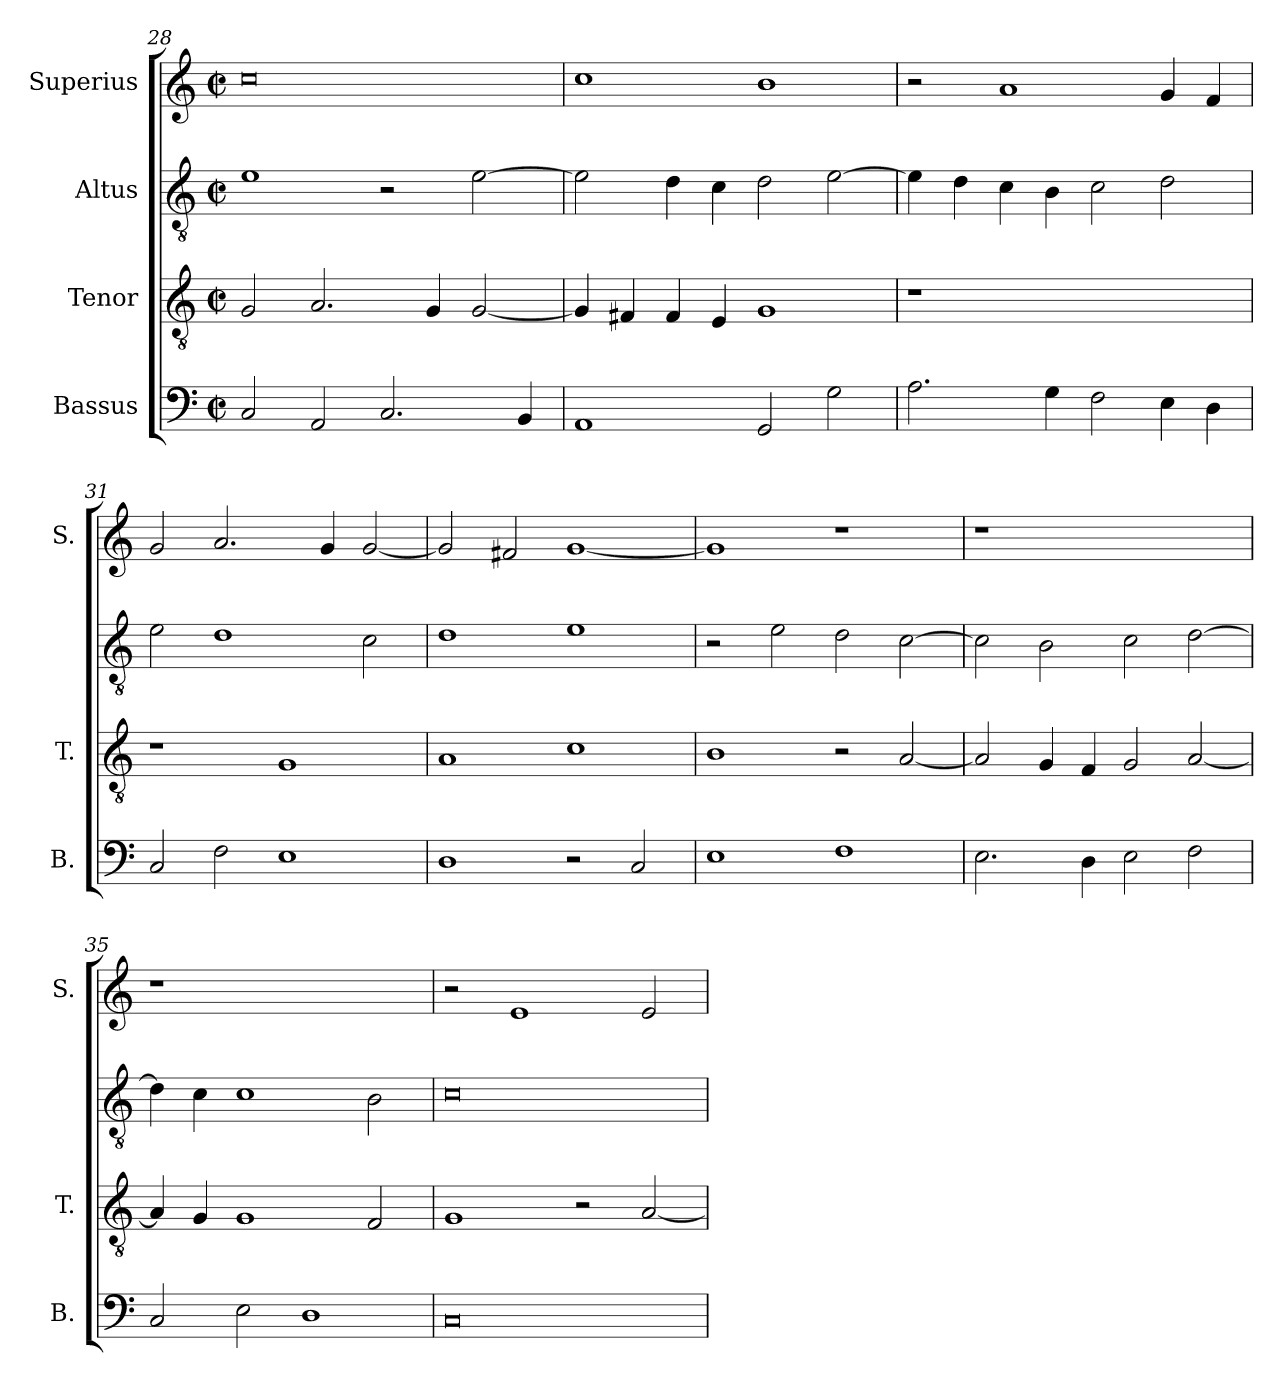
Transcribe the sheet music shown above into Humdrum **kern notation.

**kern	**kern	**kern	**kern
*part4	*part3	*part2	*part1
*staff4	*staff3	*staff2	*staff1
*I"Bassus	*I"Tenor	*I"Altus	*I"Superius
*I'B.	*I'T.	*	*I'S.
*clefF4	*clefGv2	*clefGv2	*clefG2
*	*ITrd7c12	*ITrd7c12	*
*k[]	*k[]	*k[]	*k[]
*C:	*C:	*C:	*C:
*M2/2	*M2/2	*M2/2	*M2/2
*met(c|)	*met(c|)	*met(c|)	*met(c|)
=28	=28	=28	=28
2Ci/	2GGi/	1Ei	0cci
2AAi/	2.AAi/	.	.
2.Ci/	.	2r	.
.	4GGi/	.	.
.	[<2GGi/	[>2Ei\	.
4BBi/	.	.	.
!!LO:PB:g=z
=29	=29	=29	=29
1AAi	4GGi/]	2Ei\]	1cci
.	4FF#Xi/	.	.
.	4FF#i/	4Di\	.
.	4EEi/	4Ci\	.
2GGi/	1GGi	2Di\	1bi
2Gi\	.	[>2Ei\	.
=30	=30	=30	=30
!	!LO:N:vis=1	!	!
2.Ai\	1r	4Ei\]	2r
.	.	4Di\	.
.	.	4Ci\	1ai
4Gi\	.	4BBi\	.
2Fi\	1ryy	2Ci\	.
4Ei\	.	2Di\	4gi/
4Di\	.	.	4fi/
=31	=31	=31	=31
2Ci/	1r	2Ei\	2gi/
2Fi\	.	1Di	2.ai/
1Ei	1GGi	.	.
.	.	.	4gi/
.	.	2Ci\	[<2gi/
=32	=32	=32	=32
1Di	1AAi	1Di	2gi/]
.	.	.	2f#Xi/
2r	1Ci	1Ei	[<1gi
2Ci/	.	.	.
=33	=33	=33	=33
1Ei	1BBi	2r	1gi]
.	.	2Ei\	.
1Fi	2r	2Di\	1r
.	[<2AAi/	[>2Ci\	.
=34	=34	=34	=34
!	!	!	!LO:N:vis=1
2.Ei\	2AAi/]	2Ci\]	1r
.	4GGi/	2BBi\	.
4Di\	4FFi/	.	.
2Ei\	2GGi/	2Ci\	1ryy
2Fi\	[<2AAi/	[>2Di\	.
=35	=35	=35	=35
!	!	!	!LO:N:vis=1
2Ci/	4AAi/]	4Di\]	1r
.	4GGi/	4Ci\	.
2Ei\	1GGi	1Ci	.
1Di	.	.	1ryy
.	2FFi/	2BBi\	.
=36	=36	=36	=36
0Ci	1GGi	0Ci	2r
.	.	.	1ei
.	2r	.	.
.	[<2AAi/	.	2ei/
=	=	=	=
*-	*-	*-	*-
